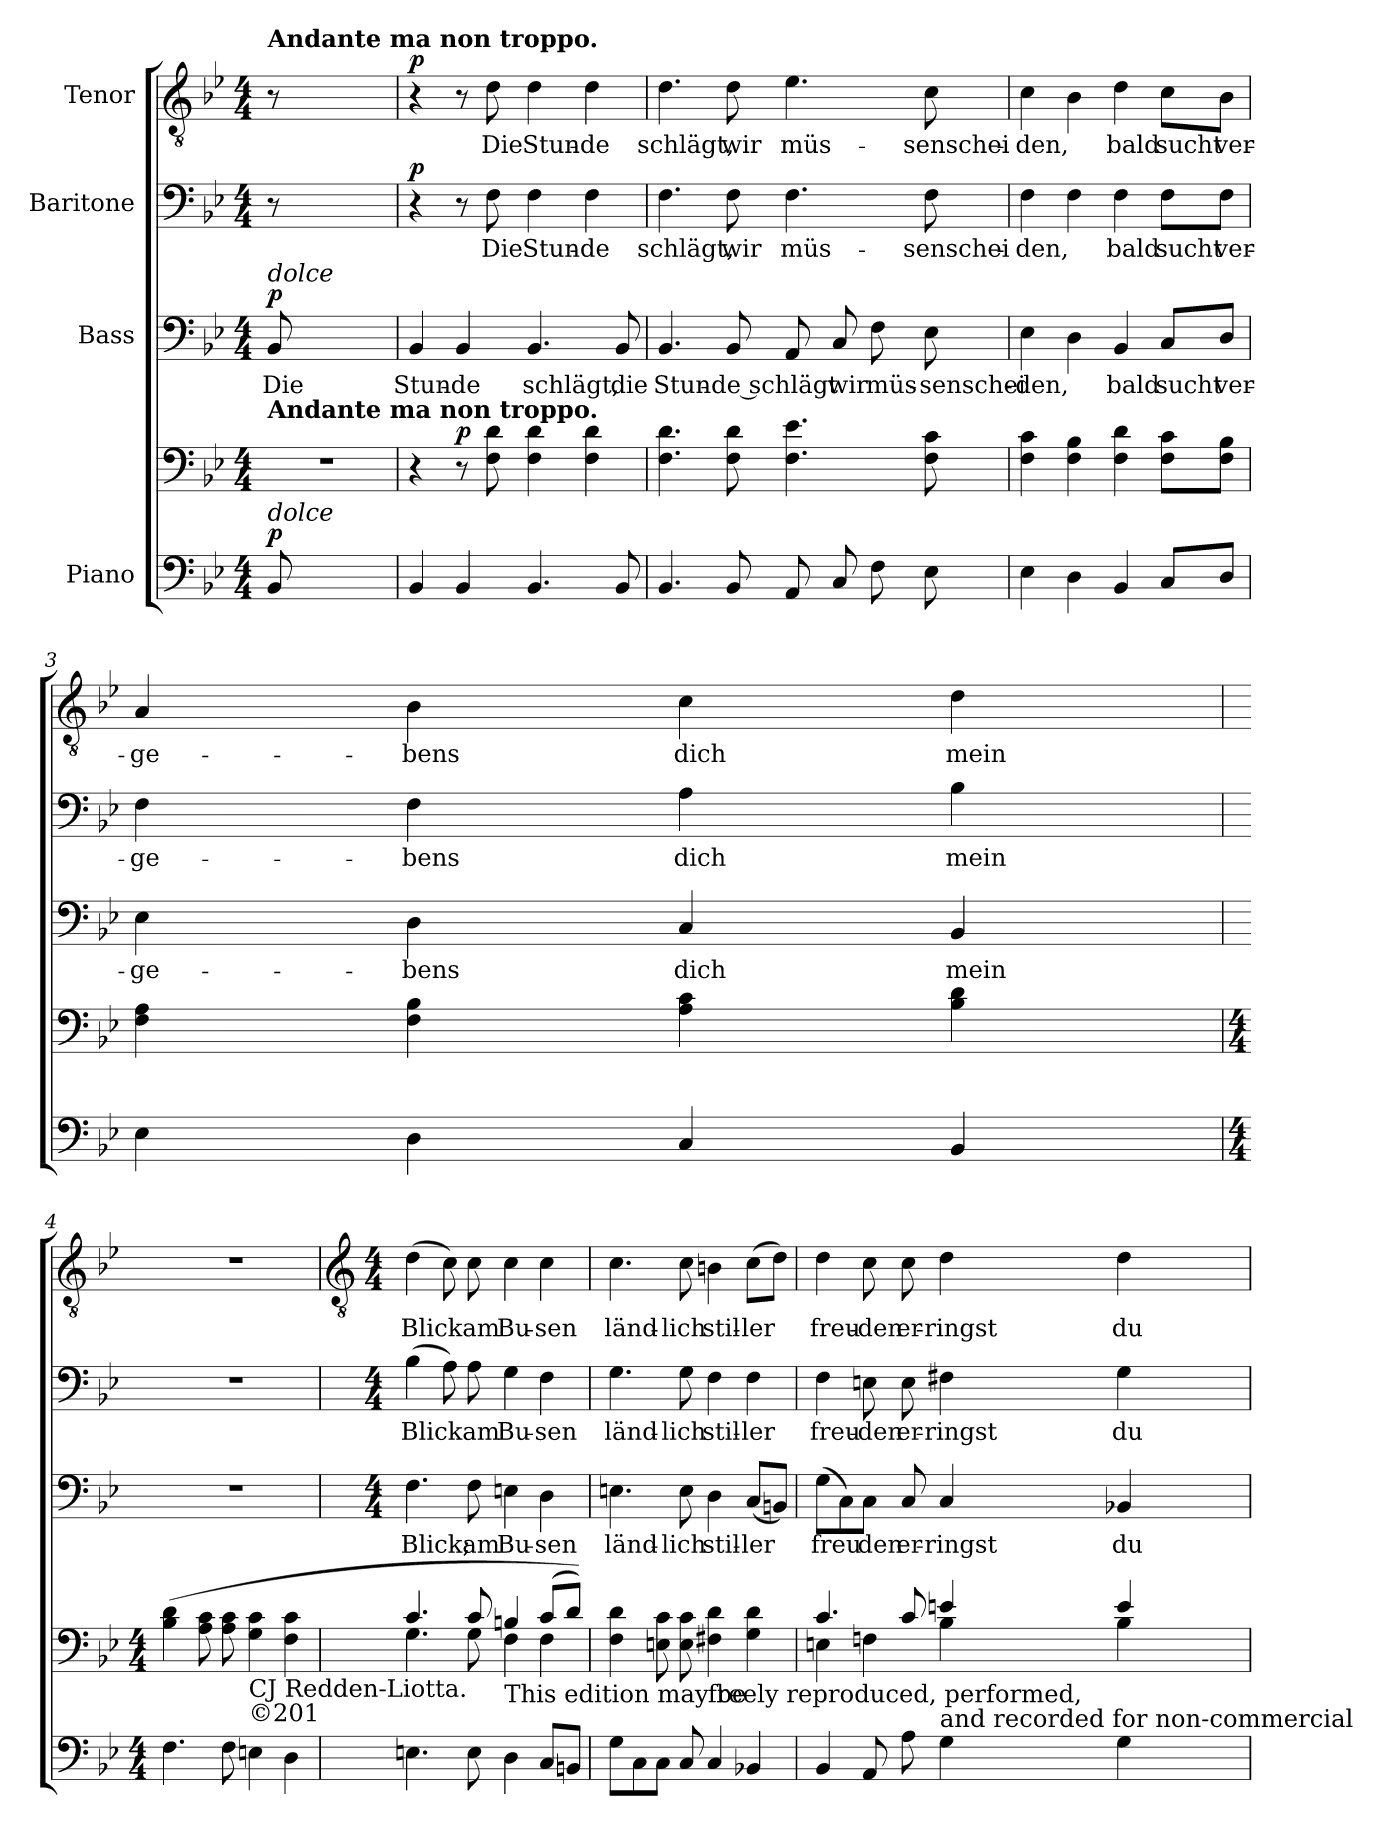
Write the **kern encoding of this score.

**kern	**kern	**dynam	**kern	**text	**dynam	**kern	**text	**dynam	**kern	**text	**dynam
*part4	*part4	*part4	*part3	*part3	*part3	*part2	*part2	*part2	*part1	*part1	*part1
*staff5	*staff4	*staff4/5	*staff3	*staff3	*staff3	*staff2	*staff2	*staff2	*staff1	*staff1	*staff1
*I"Piano	*	*	*I"Bass	*	*	*I"Baritone	*	*	*I"Tenor	*	*
*clefF4	*clefF4	*	*clefF4	*	*	*clefF4	*	*	*clefGv2	*	*
*k[b-e-]	*k[b-e-]	*	*k[b-e-]	*	*	*k[b-e-]	*	*	*k[b-e-]	*	*
*B-:	*B-:	*	*B-:	*	*	*B-:	*	*	*B-:	*	*
*M4/4	*M4/4	*	*M4/4	*	*	*M4/4	*	*	*M4/4	*	*
=	=	=	=	=	=	=	=	=	=	=	=
!	!	!	!	!	!	!	!	!	!LO:TX:a:B:t=Andante ma non troppo.	!	!
!	!	!	!LO:TX:a:i:t=dolce	!	!	!	!	!	!	!	!
!	!LO:TX:a:B:t=Andante ma non troppo.	!	!	!	!	!	!	!	!	!	!
!LO:TX:a:i:t=dolce	!	!	!	!	!	!	!	!	!	!	!
!	!	!LO:DY:a=2	!	!LO:LY:b	!LO:DY:a	!	!	!	!	!	!
8BB-/	1r	p	8BB-/	Die	p	8r	.	.	8r	.	.
2..ryy	.	.	2..ryy	.	.	2..ryy	.	.	2..ryy	.	.
=0A	=0A	=0A	=0A	=0A	=0A	=0A	=0A	=0A	=0A	=0A	=0A
!	!	!	!	!LO:LY:b	!	!	!	!LO:DY:a	!	!	!LO:DY:a
4BB-/	4r	.	4BB-/	Stun-	.	4r	.	p	4r	.	p
!	!	!LO:DY:a	!	!LO:LY:b	!	!	!	!	!	!	!
4BB-/	8r	p	4BB-/	-de	.	8r	.	.	8r	.	.
!	!	!	!	!	!	!	!LO:LY:b	!	!	!LO:LY:b	!
.	8F\ 8d\	.	.	.	.	8F\	Die	.	8d\	Die	.
!	!	!	!	!LO:LY:b	!	!	!LO:LY:b	!	!	!LO:LY:b	!
4.BB-/	4F\ 4d\	.	4.BB-/	schlägt,	.	4F\	Stun-	.	4d\	Stun-	.
!	!	!	!	!	!	!	!LO:LY:b	!	!	!LO:LY:b	!
.	4F\ 4d\	.	.	.	.	4F\	-de	.	4d\	-de	.
!	!	!	!	!LO:LY:b	!	!	!	!	!	!	!
8BB-/	.	.	8BB-/	die	.	.	.	.	.	.	.
=1A	=1A	=1A	=1A	=1A	=1A	=1A	=1A	=1A	=1A	=1A	=1A
!	!	!	!	!LO:LY:b	!	!	!LO:LY:b	!	!	!LO:LY:b	!
4.BB-/	4.F\ 4.d\	.	4.BB-/	Stun-	.	4.F\	schlägt,	.	4.d\	schlägt,	.
!	!	!	!	!LO:LY:b	!	!	!LO:LY:b	!	!	!LO:LY:b	!
8BB-/	8F\ 8d\	.	8BB-/	-de schlägt	.	8F\	wir	.	8d\	wir	.
!	!	!	!	!	!	!	!LO:LY:b	!	!	!LO:LY:b	!
8AA/	4.F\ 4.e-\	.	8AA/	.	.	4.F\	müs-	.	4.e-\	müs-	.
!	!	!	!	!LO:LY:b	!	!	!	!	!	!	!
8C/	.	.	8C/	wir	.	.	.	.	.	.	.
!	!	!	!	!LO:LY:b	!	!	!	!	!	!	!
8F\	.	.	8F\	müs-	.	.	.	.	.	.	.
!	!	!	!	!LO:LY:b	!	!	!LO:LY:b	!	!	!LO:LY:b	!
8E-\	8F\ 8c\	.	8E-\	-senschei-	.	8F\	-senschei-	.	8c\	-senschei-	.
=2A	=2A	=2A	=2A	=2A	=2A	=2A	=2A	=2A	=2A	=2A	=2A
!	!	!	!	!LO:LY:b	!	!	!LO:LY:b	!	!	!LO:LY:b	!
4E-\	4F\ 4c\	.	4E-\	-den,	.	4F\	-den,	.	4c\	-den,	.
4D\	4F\ 4B-\	.	4D\	.	.	4F\	.	.	4B-\	.	.
!	!	!	!	!LO:LY:b	!	!	!LO:LY:b	!	!	!LO:LY:b	!
4BB-/	4F\ 4d\	.	4BB-/	bald	.	4F\	bald	.	4d\	bald	.
!	!	!	!	!LO:LY:b	!	!	!LO:LY:b	!	!	!LO:LY:b	!
8C/L	8F\ 8c\L	.	8C/L	sucht	.	8F\L	sucht	.	8c\L	sucht	.
!	!	!	!	!LO:LY:b	!	!	!LO:LY:b	!	!	!LO:LY:b	!
8D/J	8F\ 8B-\J	.	8D/J	ver-	.	8F\J	ver-	.	8B-\J	ver-	.
=3A	=3A	=3A	=3A	=3A	=3A	=3A	=3A	=3A	=3A	=3A	=3A
!	!	!	!	!LO:LY:b	!	!	!LO:LY:b	!	!	!LO:LY:b	!
4E-\	4F\ 4A\	.	4E-\	-ge-	.	4F\	-ge-	.	4A/	-ge-	.
!	!	!	!	!LO:LY:b	!	!	!LO:LY:b	!	!	!LO:LY:b	!
4D\	4F\ 4B-\	.	4D\	-bens	.	4F\	-bens	.	4B-\	-bens	.
!	!	!	!	!LO:LY:b	!	!	!LO:LY:b	!	!	!LO:LY:b	!
4C/	4A\ 4c\	.	4C/	dich	.	4A\	dich	.	4c\	dich	.
!	!	!	!	!LO:LY:b	!	!	!LO:LY:b	!	!	!LO:LY:b	!
4BB-/	4B-\ 4d\	.	4BB-/	mein	.	4B-\	mein	.	4d\	mein	.
!!LO:LB:g=z
=4A	=4A	=4A	=4A	=4A	=4A	=4A	=4A	=4A	=4A	=4A	=4A
*M4/4	*M4/4	*	*	*	*	*	*	*	*	*	*
*	*^	*	*	*	*	*	*	*	*	*	*
4.F\	(>4B-\ 4d\	4ryy	.	1r	.	.	1r	.	.	1r	.	.
.	8A\ 8c\	4ryy	.	.	.	.	.	.	.	.	.	.
8F\	8A\ 8c\	.	.	.	.	.	.	.	.	.	.	.
!	!LO:TX:b:t=CJ Redden-Liotta.	!	!	!	!	!	!	!	!	!	!	!
!	!LO:TX:b:t=©201	!	!	!	!	!	!	!	!	!	!	!
4En\	4G\ 4c\	4ryy	.	.	.	.	.	.	.	.	.	.
4D\	4F\ 4c\	4ryy	.	.	.	.	.	.	.	.	.	.
!!LO:LB:g=z
=5	=5	=5	=5	=5	=5	=5	=5	=5	=5	=5	=5	=5
*	*	*	*	*	*	*	*	*	*	*clefGv2	*	*
*	*	*	*	*M4/4	*	*	*M4/4	*	*	*M4/4	*	*
!	!	!	!	!	!LO:LY:b	!	!	!LO:LY:b	!	!	!LO:LY:b	!
4.En\	4.c/	4.G\	.	4.F\	Blick;	.	(>4B-\	Blick	.	(>4d\	Blick	.
.	.	.	.	.	.	.	8A\)	.	.	8c\)	.	.
!	!	!	!	!	!LO:LY:b	!	!	!LO:LY:b	!	!	!LO:LY:b	!
8E\	8c/	8G\	.	8F\	am	.	8A\	am	.	8c\	am	.
!	!LO:TX:b:t=This edition may be	!	!	!	!	!	!	!	!	!	!	!
!	!	!	!	!	!LO:LY:b	!	!	!LO:LY:b	!	!	!LO:LY:b	!
4D\	4Bn/	4F\	.	4En\	Bu-	.	4G\	Bu-	.	4c\	Bu-	.
!	!	!	!	!	!LO:LY:b	!	!	!LO:LY:b	!	!	!LO:LY:b	!
8C/L	(>8c/L	4F\	.	4D\	-sen	.	4F\	-sen	.	4c\	-sen	.
8BBn/J	8d/J))	.	.	.	.	.	.	.	.	.	.	.
=6	=6	=6	=6	=6	=6	=6	=6	=6	=6	=6	=6	=6
!	!	!	!	!	!LO:LY:b	!	!	!LO:LY:b	!	!	!LO:LY:b	!
8G\L	4F\ 4d\	4ryy	.	4.En\	länd-	.	4.G\	länd-	.	4.c\	länd-	.
8C\	.	.	.	.	.	.	.	.	.	.	.	.
8C\J	8En\ 8c\	4ryy	.	.	.	.	.	.	.	.	.	.
!	!	!	!	!	!LO:LY:b	!	!	!LO:LY:b	!	!	!LO:LY:b	!
8C/	8E\ 8c\	.	.	8E\	-lich	.	8G\	-lich	.	8c\	-lich	.
!	!LO:TX:b:t=freely reproduced, performed,	!	!	!	!	!	!	!	!	!	!	!
!	!	!	!	!	!LO:LY:b	!	!	!LO:LY:b	!	!	!LO:LY:b	!
4C/	4F#X\ 4d\	4ryy	.	4D\	stil-	.	4F\	stil-	.	4Bn\	stil-	.
!	!	!	!	!	!LO:LY:b	!	!	!LO:LY:b	!	!	!LO:LY:b	!
4BB-X/	4G\ 4d\	4ryy	.	(<8C/L	-ler	.	4F\	-ler	.	(>8c\L	-ler	.
.	.	.	.	8BBn/J)	.	.	.	.	.	8d\J)	.	.
=7	=7	=7	=7	=7	=7	=7	=7	=7	=7	=7	=7	=7
!	!	!	!	!	!LO:LY:b	!	!	!LO:LY:b	!	!	!LO:LY:b	!
4BB-/	4.c/	4En\	.	(8G\L	freu	.	4F\	freu-	.	4d\	freu-	.
.	.	.	.	8C\)	.	.	.	.	.	.	.	.
!	!	!	!	!	!LO:LY:b	!	!	!LO:LY:b	!	!	!LO:LY:b	!
8AA/	.	4Fn\	.	8C\J	den	.	8En\	-den	.	8c\	-den	.
!	!	!	!	!	!LO:LY:b	!	!	!LO:LY:b	!	!	!LO:LY:b	!
8A\	8c/	.	.	8C/	er-	.	8E\	er-	.	8c\	er-	.
!	!LO:TX:b:t=and recorded for non-commercial	!	!	!	!	!	!	!	!	!	!	!
!	!	!	!	!	!LO:LY:b	!	!	!LO:LY:b	!	!	!LO:LY:b	!
4G\	4en/	4B-\	.	4C/	-ringst	.	4F#X\	-ringst	.	4d\	-ringst	.
!	!	!	!	!	!LO:LY:b	!	!	!LO:LY:b	!	!	!LO:LY:b	!
4G\	4e/	4B-\	.	4BB-X/	du	.	4G\	du	.	4d\	du	.
*	*v	*v	*	*	*	*	*	*	*	*	*	*
=	=	=	=	=	=	=	=	=	=	=	=
*-	*-	*-	*-	*-	*-	*-	*-	*-	*-	*-	*-
